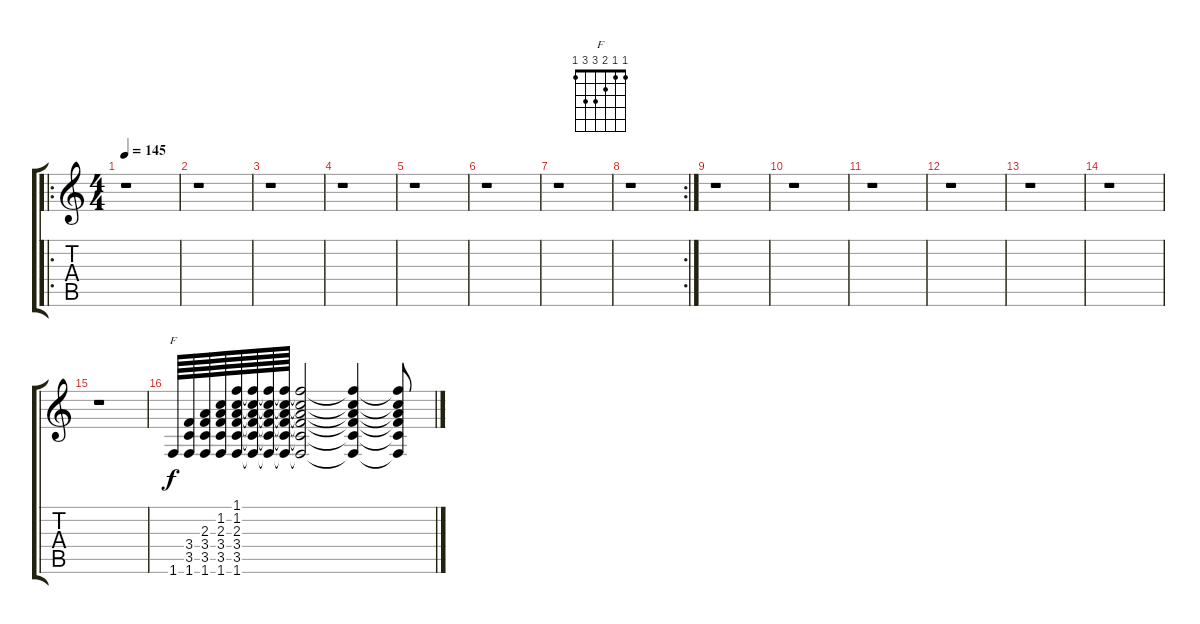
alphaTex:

\track "" {instrument acousticguitarsteel}
\staff {score tabs}
\tuning (E4 B3 G3 D3 A2 E2) {hide}
\chord ("F" 1 1 2 3 3 1)
\ro
\ts (4 4)
\tempo 145
\clef g2
\ks c
r.1{dy f instrument acousticguitarsteel} |
r.1 |
r.1 |
r.1 |
r.1 |
r.1 |
r.1 |
\rc 2
r.1 |
r.1 |
r.1 |
r.1 |
r.1 |
r.1 |
r.1 |
r.1 |
1.6.64{ch "F"} (3.4 3.5 1.6).64 (2.3 3.4 3.5 1.6).64 (1.2 2.3 3.4 3.5 1.6).64 (1.1 1.2 2.3 3.4 3.5 1.6).64 (1.1{t} 1.2{t} 2.3{t} 3.4{t} 3.5{t} 1.6{t}).64 (1.1{t} 1.2{t} 2.3{t} 3.4{t} 3.5{t} 1.6{t}).64 (1.1{t} 1.2{t} 2.3{t} 3.4{t} 3.5{t} 1.6{t}).64 (1.1{t} 1.2{t} 2.3{t} 3.4{t} 3.5{t} 1.6{t}).2 (1.1{t} 1.2{t} 2.3{t} 3.4{t} 3.5{t} 1.6{t}).4 (1.1{t} 1.2{t} 2.3{t} 3.4{t} 3.5{t} 1.6{t}).8
